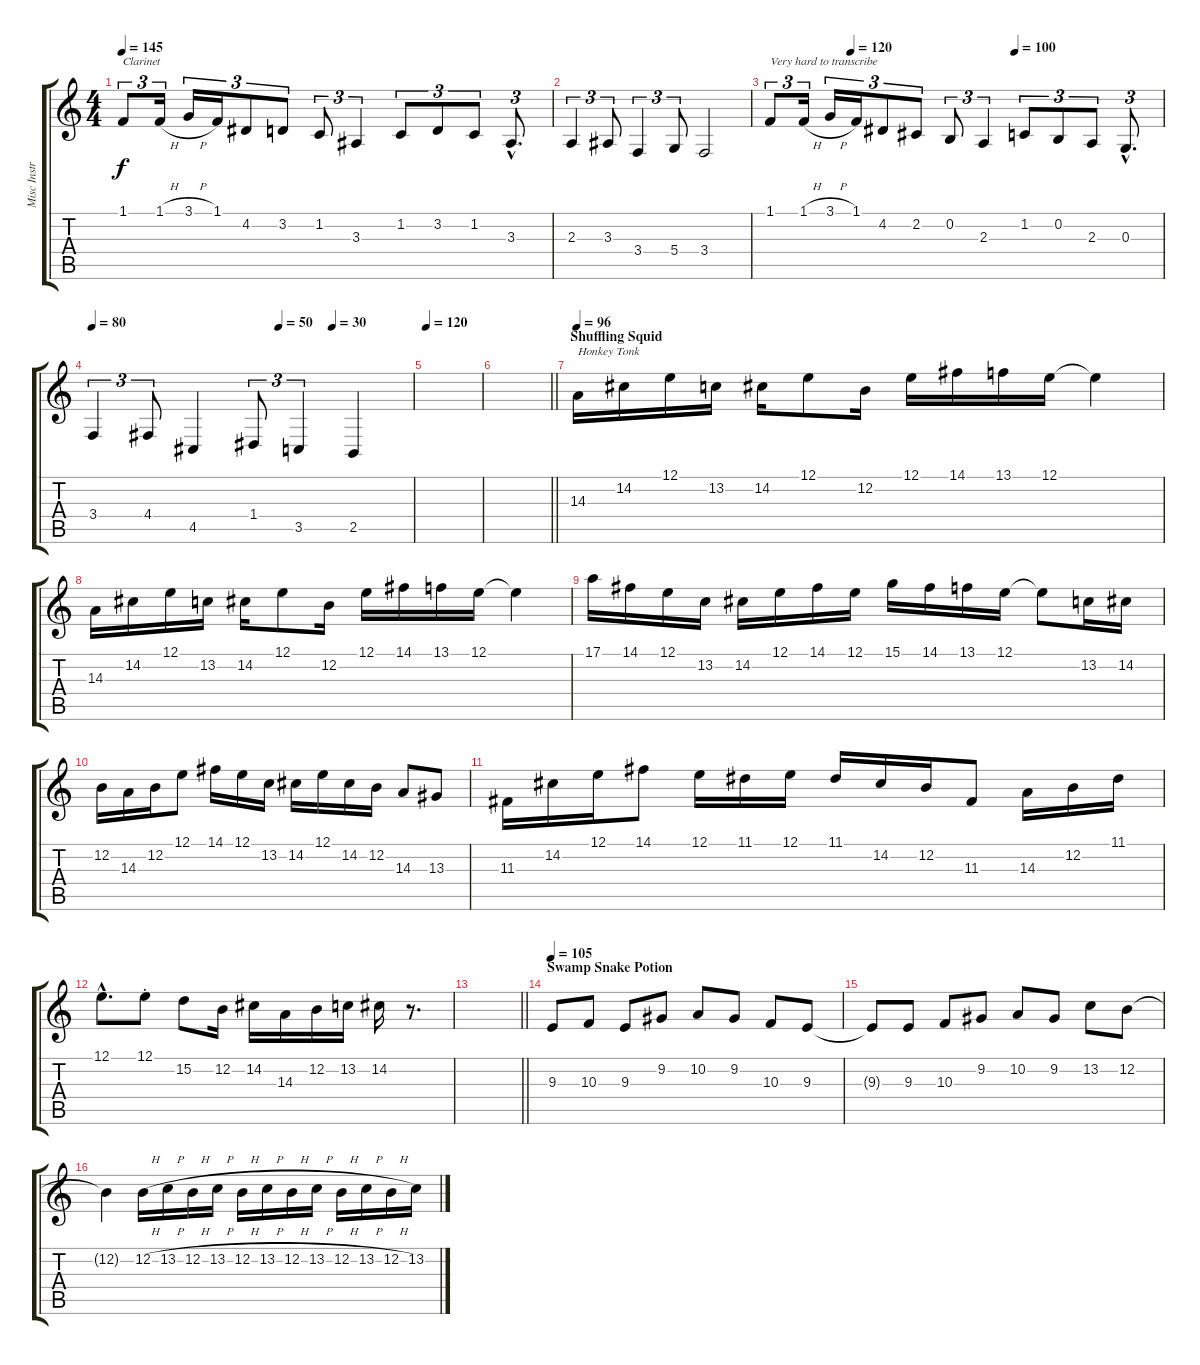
\track ("Misc Instruments" "Misc Instr") {instrument bassoon}
\staff {score tabs}
\tuning (E4 B3 G3 D3 A2 E2) {hide}
\ts (4 4)
\tempo 145
\clef g2
\ks c
1.1.8{tu (3 2) txt "Clarinet" dy f instrument clarinet} 1.1{h}.16{tu (3 2)} 3.1{h}.16{tu (3 2)} 1.1.16{tu (3 2)} 4.2.8{tu (3 2)} 3.2.8{tu (3 2)} 1.2.8{tu (3 2)} 3.3.4{tu (3 2)} 1.2.8{tu (3 2)} 3.2.8{tu (3 2)} 1.2.8{tu (3 2)} 3.3{hac}.8{d tu (3 2)} |
2.3.4{tu (3 2)} 3.3.8{tu (3 2)} 3.4.4{tu (3 2)} 5.4.8{tu (3 2)} 3.4.2 |
\tempo (120 0.20833333333333334)
\tempo (100 0.625)
1.1.8{tu (3 2) txt "Very hard to transcribe"} 1.1{h}.16{tu (3 2)} 3.1{h}.16{tu (3 2)} 1.1.16{tu (3 2)} 4.2.8{tu (3 2)} 2.2.8{tu (3 2)} 0.2.8{tu (3 2)} 2.3.4{tu (3 2)} 1.2.8{tu (3 2)} 0.2.8{tu (3 2)} 2.3.8{tu (3 2)} 0.3{hac}.8{d tu (3 2)} |
\tempo 80
\tempo (50 0.5833333333333334)
\tempo (30 0.75)
3.4.4{tu (3 2)} 4.4.8{tu (3 2)} 4.5.4 1.4.8{tu (3 2)} 3.5.4{tu (3 2)} 2.5.4 |
\tempo 120
|
\barLineRight lightlight
|
\section ("" "Shuffling Squid")
\tempo 96
14.3.16{txt "Honkey Tonk" instrument honkytonkpiano} 14.2.16 12.1.16 13.2.16 14.2.16 12.1.8 12.2.16 12.1.16 14.1.16 13.1.16 12.1.16 12.1{t}.4 |
14.3.16 14.2.16 12.1.16 13.2.16 14.2.16 12.1.8 12.2.16 12.1.16 14.1.16 13.1.16 12.1.16 12.1{t}.4 |
17.1.16 14.1.16 12.1.16 13.2.16 14.2.16 12.1.16 14.1.16 12.1.16 15.1.16 14.1.16 13.1.16 12.1.16 12.1{t}.8 13.2.16 14.2.16 |
12.2.16 14.3.16 12.2.16 12.1.8 14.1.16 12.1.16 13.2.16 14.2.16 12.1.16 14.2.16 12.2.16 14.3.8 13.3.8 |
11.3.16 14.2.16 12.1.16 14.1.8 12.1.16 11.1.16 12.1.16 11.1.16 14.2.16 12.2.16 11.3.8 14.3.16 12.2.16 11.1.16 |
12.1{hac}.8{d} 12.1{st}.8 15.2.8 12.2.16 14.2.16 14.3.16 12.2.16 13.2.16 14.2.16 r.8{d} |
\barLineRight lightlight
|
\section ("" "Swamp Snake Potion")
\tempo 105
9.3.8{instrument oboe} 10.3.8 9.3.8 9.2.8 10.2.8 9.2.8 10.3.8 9.3.8 |
9.3{t}.8 9.3.8 10.3.8 9.2.8 10.2.8 9.2.8 13.2.8 12.2.8 |
12.2{t}.4 12.2{h}.16 13.2{h}.16 12.2{h}.16 13.2{h}.16 12.2{h}.16 13.2{h}.16 12.2{h}.16 13.2{h}.16 12.2{h}.16 13.2{h}.16 12.2{h}.16 13.2.16
